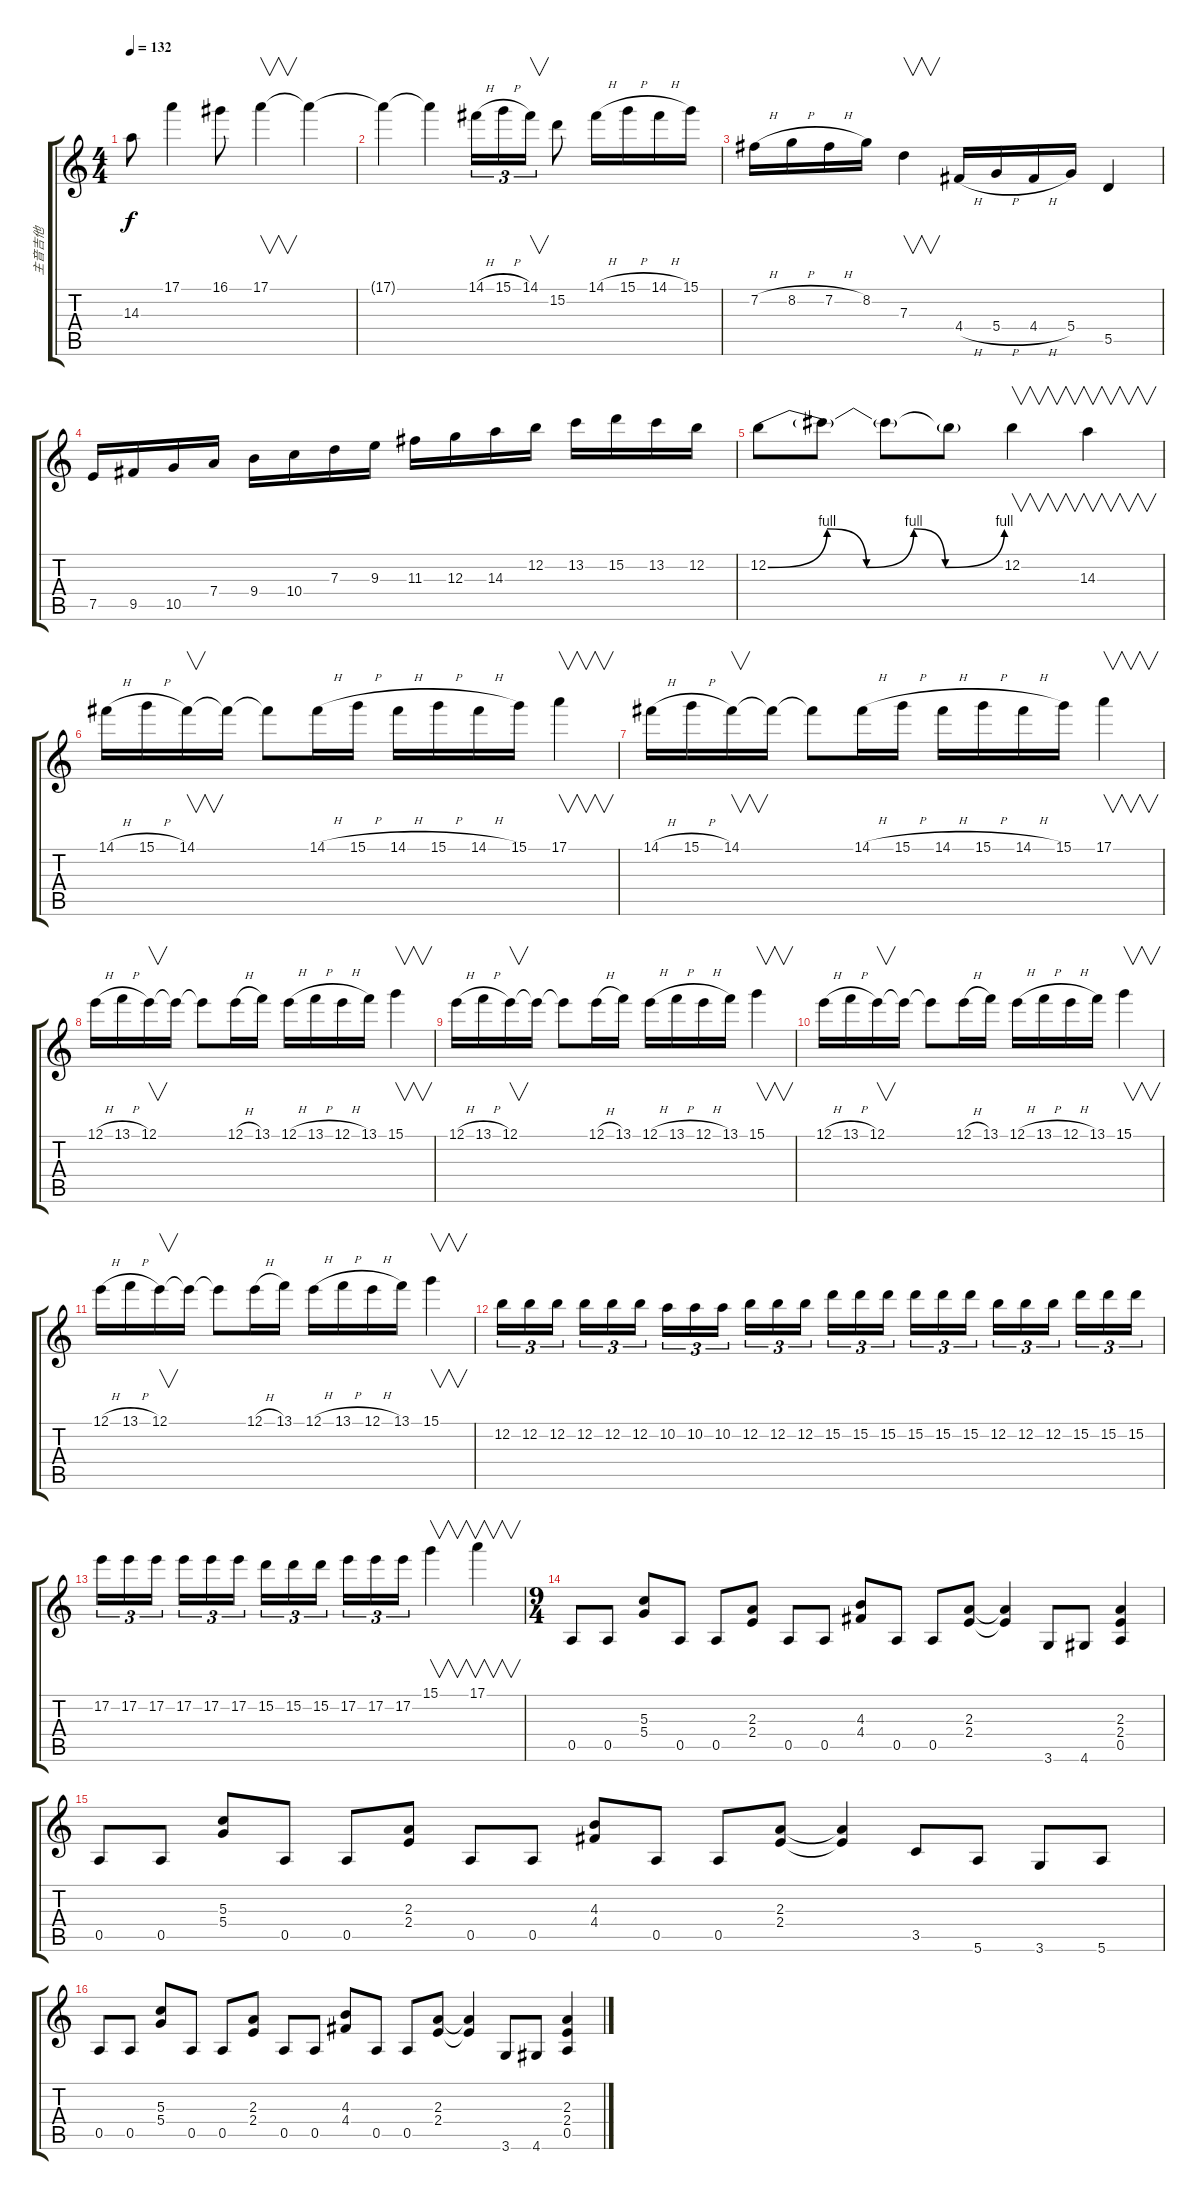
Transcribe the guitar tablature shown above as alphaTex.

\track ("主音吉他" "主音吉他") {instrument distortionguitar}
\staff {score tabs}
\tuning (E4 B3 G3 D3 A2 E2) {hide}
\ts (4 4)
\tempo 132
\clef g2
\ks c
14.3.8{dy f} 17.1.4 16.1.8 17.1.4{v} 17.1{t}.4 |
17.1{t}.4 17.1{t}.4 14.1{h}.16{tu (3 2)} 15.1{h}.16{tu (3 2)} 14.1.16{v tu (3 2)} 15.2.8 14.1{h}.16 15.1{h}.16 14.1{h}.16 15.1.16 |
7.2{h}.16 8.2{h}.16 7.2{h}.16 8.2.16 7.3.4{v} 4.4{h}.16 5.4{h}.16 4.4{h}.16 5.4.16 5.5.4 |
7.5.16 9.5.16 10.5.16 7.4.16 9.4.16 10.4.16 7.3.16 9.3.16 11.3.16 12.3.16 14.3.16 12.2.16 13.2.16 15.2.16 13.2.16 12.2.16 |
12.2{be (custom 0 0 15 4 25 0 37 4 45 0 60 4)}.8 12.2{t}.8 12.2{t}.8 12.2{t}.8 12.2.4{v} 14.3.4{v} |
14.1{h}.16 15.1{h}.16 14.1.16{v} 14.1{t}.16 14.1{t}.8 14.1{h}.16 15.1{h}.16 14.1{h}.16 15.1{h}.16 14.1{h}.16 15.1.16 17.1.4{v} |
14.1{h}.16 15.1{h}.16 14.1.16{v} 14.1{t}.16 14.1{t}.8 14.1{h}.16 15.1{h}.16 14.1{h}.16 15.1{h}.16 14.1{h}.16 15.1.16 17.1.4{v} |
12.1{h}.16 13.1{h}.16 12.1.16{v} 12.1{t}.16 12.1{t}.8 12.1{h}.16 13.1.16 12.1{h}.16 13.1{h}.16 12.1{h}.16 13.1.16 15.1.4{v} |
12.1{h}.16 13.1{h}.16 12.1.16{v} 12.1{t}.16 12.1{t}.8 12.1{h}.16 13.1.16 12.1{h}.16 13.1{h}.16 12.1{h}.16 13.1.16 15.1.4{v} |
12.1{h}.16 13.1{h}.16 12.1.16{v} 12.1{t}.16 12.1{t}.8 12.1{h}.16 13.1.16 12.1{h}.16 13.1{h}.16 12.1{h}.16 13.1.16 15.1.4{v} |
12.1{h}.16 13.1{h}.16 12.1.16{v} 12.1{t}.16 12.1{t}.8 12.1{h}.16 13.1.16 12.1{h}.16 13.1{h}.16 12.1{h}.16 13.1.16 15.1.4{v} |
12.2.16{tu (3 2)} 12.2.16{tu (3 2)} 12.2.16{tu (3 2)} 12.2.16{tu (3 2)} 12.2.16{tu (3 2)} 12.2.16{tu (3 2)} 10.2.16{tu (3 2)} 10.2.16{tu (3 2)} 10.2.16{tu (3 2)} 12.2.16{tu (3 2)} 12.2.16{tu (3 2)} 12.2.16{tu (3 2)} 15.2.16{tu (3 2)} 15.2.16{tu (3 2)} 15.2.16{tu (3 2)} 15.2.16{tu (3 2)} 15.2.16{tu (3 2)} 15.2.16{tu (3 2)} 12.2.16{tu (3 2)} 12.2.16{tu (3 2)} 12.2.16{tu (3 2)} 15.2.16{tu (3 2)} 15.2.16{tu (3 2)} 15.2.16{tu (3 2)} |
17.2.16{tu (3 2)} 17.2.16{tu (3 2)} 17.2.16{tu (3 2)} 17.2.16{tu (3 2)} 17.2.16{tu (3 2)} 17.2.16{tu (3 2)} 15.2.16{tu (3 2)} 15.2.16{tu (3 2)} 15.2.16{tu (3 2)} 17.2.16{tu (3 2)} 17.2.16{tu (3 2)} 17.2.16{tu (3 2)} 15.1.4{v} 17.1.4{v} |
\ts (9 4)
0.5.8 0.5.8 (5.3 5.4).8 0.5.8 0.5.8 (2.3 2.4).8 0.5.8 0.5.8 (4.3 4.4).8 0.5.8 0.5.8 (2.3 2.4).8 (2.3{t} 2.4{t}).4 3.6.8 4.6.8 (2.3 2.4 0.5).4 |
0.5.8 0.5.8 (5.3 5.4).8 0.5.8 0.5.8 (2.3 2.4).8 0.5.8 0.5.8 (4.3 4.4).8 0.5.8 0.5.8 (2.3 2.4).8 (2.3{t} 2.4{t}).4 3.5.8 5.6.8 3.6.8 5.6.8 |
0.5.8 0.5.8 (5.3 5.4).8 0.5.8 0.5.8 (2.3 2.4).8 0.5.8 0.5.8 (4.3 4.4).8 0.5.8 0.5.8 (2.3 2.4).8 (2.3{t} 2.4{t}).4 3.6.8 4.6.8 (2.3 2.4 0.5).4
